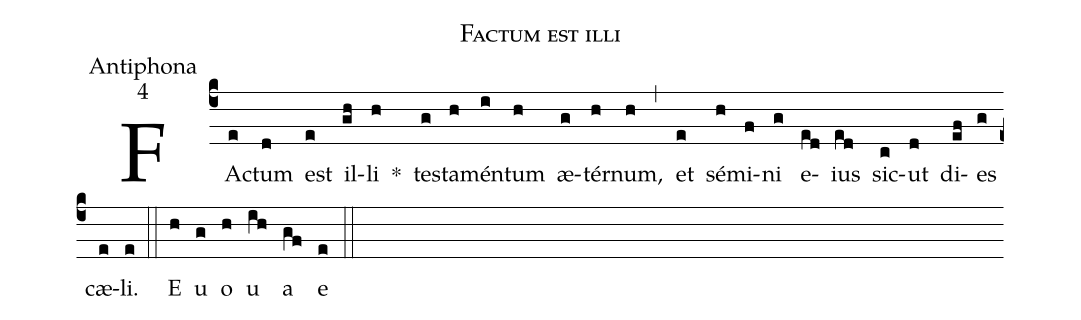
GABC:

name:Factum est illi;
office-part:Antiphona;
mode:4;
%%
(c4)FA(e)ctum(d) est(e) il(gh)li(h) *() tes(g)ta(h)mén(i)tum(h) æ(g)tér(h)num,(h) (,) et(e) sé(h)mi(f)ni(g) e(ed)ius(ed) sic(c)ut(d) di(ef)es(g) cæ(e)li.(e) (::) E(h) u(g) o(h) u(ih) a(gf) e(e) (::)
